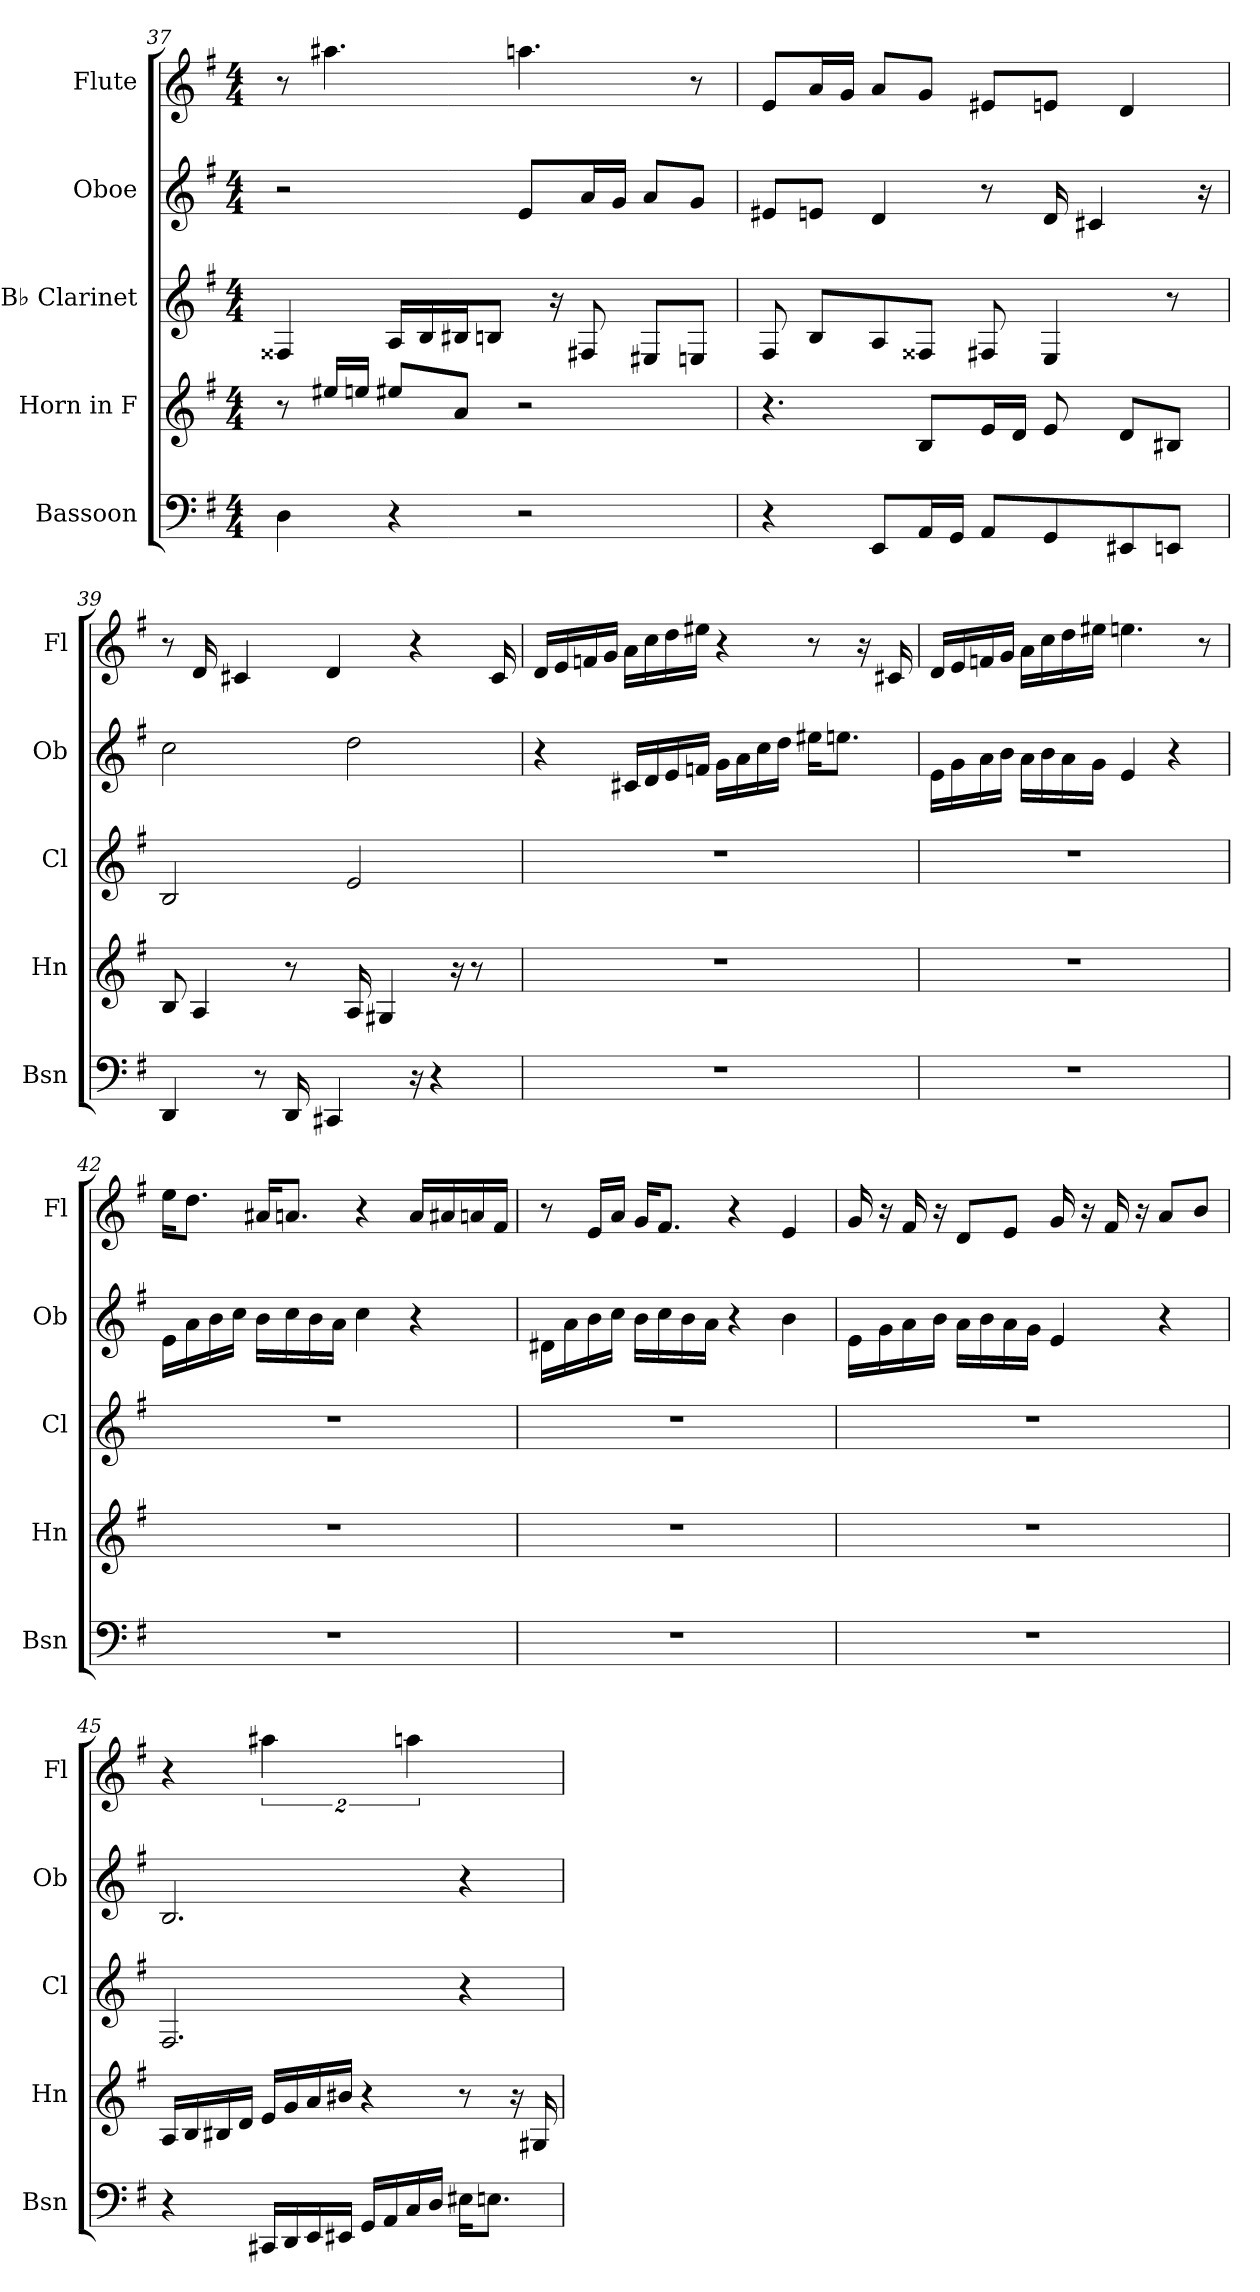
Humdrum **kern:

**kern	**kern	**kern	**kern	**kern
*part5	*part4	*part3	*part2	*part1
*staff5	*staff4	*staff3	*staff2	*staff1
*I"Bassoon	*I"Horn in F	*I"B♭ Clarinet	*I"Oboe	*I"Flute
*I'Bsn	*I'Hn	*I'Cl	*I'Ob	*I'Fl
!!LO:LB:g=z
*clefF4	*clefG2	*clefG2	*clefG2	*clefG2
*	*ITrd4c7	*ITrd1c2	*	*
*k[f#]	*k[]	*k[b-]	*k[f#]	*k[f#]
*M4/4	*M4/4	*M4/4	*M4/4	*M4/4
=37	=37	=37	=37	=37
4D\	8r	4E#X/	2r	8r
.	16a#X/LL	.	.	4.aa#X\
.	16an/JJ	.	.	.
4r	8a#X/L	16G/LL	.	.
.	.	16A/	.	.
.	8d/J	16A#X/J	.	.
.	.	8An/J	.	.
2r	2r	.	8e/L	4.aan\
.	.	16r	.	.
.	.	8En/	16a/L	.
.	.	.	16g/JJ	.
.	.	8D#X/L	8a/L	.
.	.	8Dn/J	8g/J	8r
=38	=38	=38	=38	=38
4r	4.r	8E/	8e#X/L	8e/L
.	.	8A/L	8en/J	16a/L
.	.	.	.	16g/JJ
8EE/L	.	8G/	4d/	8a/L
16AA/L	8E/L	8E#X/J	.	8g/J
16GG/JJ	.	.	.	.
8AA/L	16A/L	8En/	8r	8e#X/L
.	16G/JJ	.	.	.
8GG/	8A/	4D/	16d/	8en/J
.	.	.	4c#X/	.
8EE#X/	8G/L	.	.	4d/
8EEn/J	8E#X/J	8r	.	.
.	.	.	16r	.
!!LO:PB:g=z
=39	=39	=39	=39	=39
4DD/	8E/	2A/	2cc\	8r
.	4D/	.	.	16d/
.	.	.	.	4c#X/
8r	.	.	.	.
16DD/	8r	.	.	.
4CC#X/	.	.	.	4d/
.	16D/	2d/	2dd\	.
.	4C#X/	.	.	.
16r	.	.	.	4r
4r	.	.	.	.
.	16r	.	.	.
.	8r	.	.	.
.	.	.	.	16c#/
=40	=40	=40	=40	=40
1r	1r	1r	4r	16d/LL
.	.	.	.	16e/
.	.	.	.	16fn/
.	.	.	.	16g/JJ
.	.	.	16c#X/LL	16a\LL
.	.	.	16d/	16cc\
.	.	.	16e/	16dd\
.	.	.	16fn/JJ	16ee#X\JJ
.	.	.	16g\LL	4r
.	.	.	16a\	.
.	.	.	16cc\	.
.	.	.	16dd\JJ	.
.	.	.	16ee#X\KL	8r
.	.	.	8.een\J	.
.	.	.	.	16r
.	.	.	.	16c#X/
!!LO:LB:g=z
=41	=41	=41	=41	=41
1r	1r	1r	16e\LL	16d/LL
.	.	.	16g\	16e/
.	.	.	16a\	16fn/
.	.	.	16b\JJ	16g/JJ
.	.	.	16a\LL	16a\LL
.	.	.	16b\	16cc\
.	.	.	16a\	16dd\
.	.	.	16g\JJ	16ee#X\JJ
.	.	.	4e/	4.een\
.	.	.	4r	.
.	.	.	.	8r
=42	=42	=42	=42	=42
1r	1r	1r	16e\LL	16ee\KL
.	.	.	16a\	8.dd\J
.	.	.	16b\	.
.	.	.	16cc\JJ	.
.	.	.	16b\LL	16a#X/KL
.	.	.	16cc\	8.an/J
.	.	.	16b\	.
.	.	.	16a\JJ	.
.	.	.	4cc\	4r
.	.	.	4r	16a/LL
.	.	.	.	16a#X/
.	.	.	.	16an/
.	.	.	.	16f#/JJ
=43	=43	=43	=43	=43
1r	1r	1r	16d#X\LL	8r
.	.	.	16a\	.
.	.	.	16b\	16e/LL
.	.	.	16cc\JJ	16a/JJ
.	.	.	16b\LL	16g/KL
.	.	.	16cc\	8.f#/J
.	.	.	16b\	.
.	.	.	16a\JJ	.
.	.	.	4r	4r
.	.	.	4b\	4e/
!!LO:PB:g=z
=44	=44	=44	=44	=44
1r	1r	1r	16e\LL	16g/
.	.	.	16g\	16r
.	.	.	16a\	16f#/
.	.	.	16b\JJ	16r
.	.	.	16a\LL	8d/L
.	.	.	16b\	.
.	.	.	16a\	8e/J
.	.	.	16g\JJ	.
.	.	.	4e/	16g/
.	.	.	.	16r
.	.	.	.	16f#/
.	.	.	.	16r
.	.	.	4r	8a/L
.	.	.	.	8b/J
=45	=45	=45	=45	=45
4r	16D/LL	2.E/	2.B/	4r
.	16E/	.	.	.
.	16E#X/	.	.	.
.	16G/JJ	.	.	.
16CC#X/LL	16A/LL	.	.	8%3aa#X\
16DD/	16c/	.	.	.
16EE/	16d/	.	.	.
16EE#X/JJ	16e#X/JJ	.	.	.
16GG/LL	4r	.	.	.
16AA/	.	.	.	.
16C/	.	.	.	8%3aan\
16D/JJ	.	.	.	.
16E#X\KL	8r	4r	4r	.
8.En\J	.	.	.	.
.	16r	.	.	.
.	16C#X/	.	.	.
=	=	=	=	=
*-	*-	*-	*-	*-
